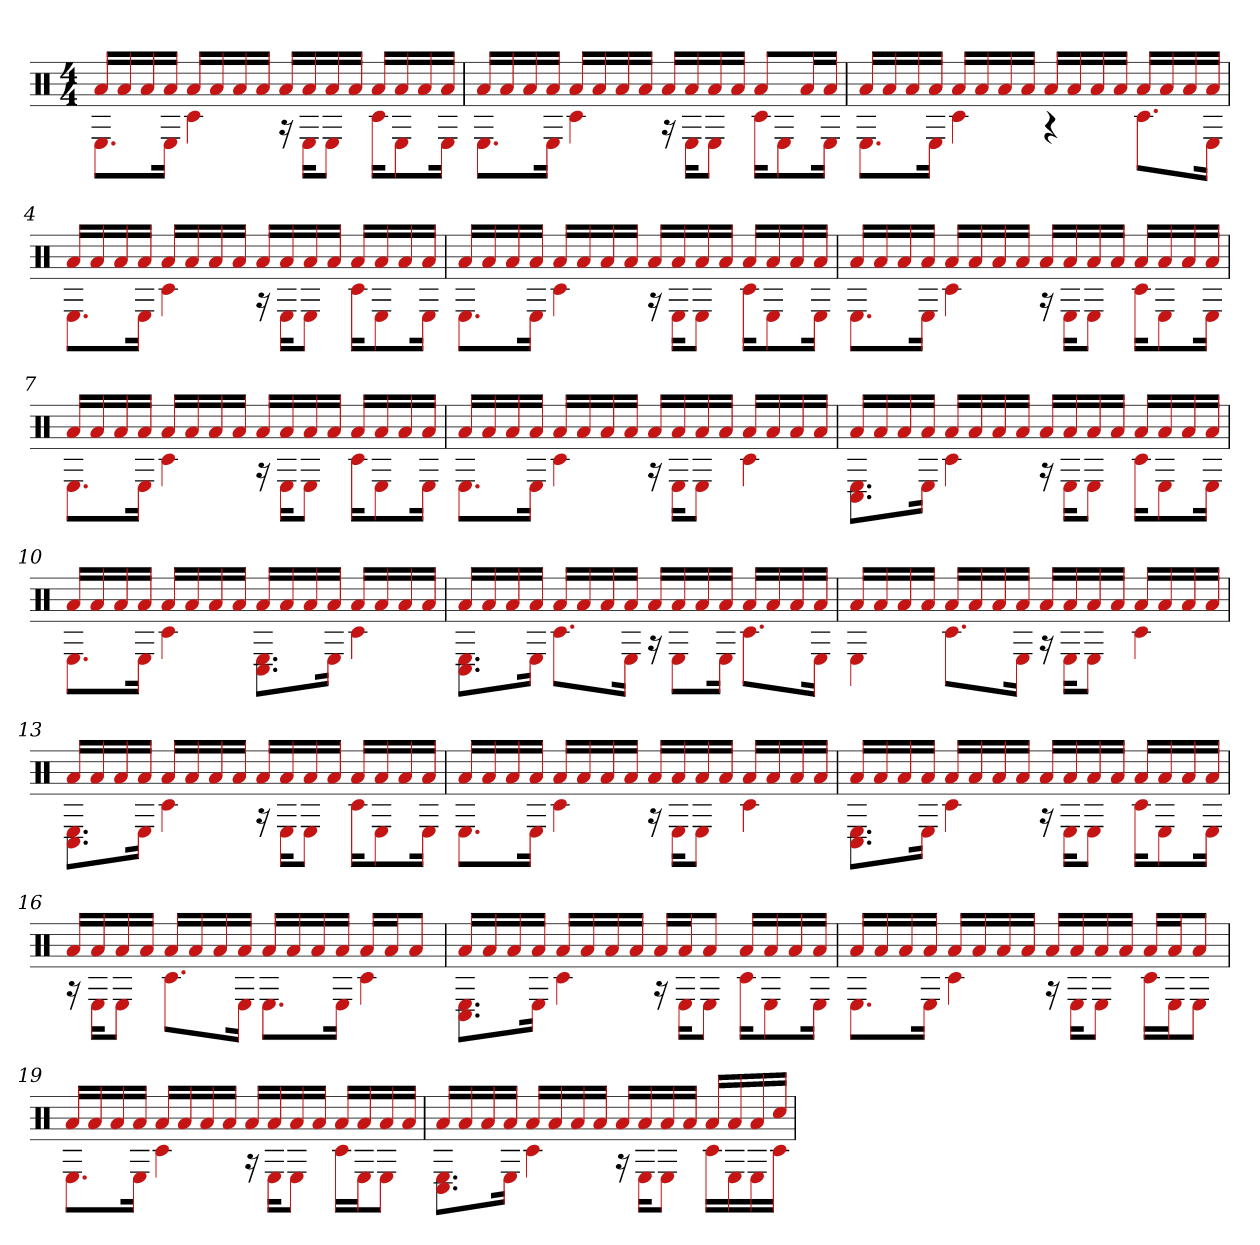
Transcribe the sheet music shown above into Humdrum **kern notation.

**kern
*part1
*staff1
*clefX
*k[]
*M4/4
=1
*^
16aLL	8.EL
16a	.
16a	.
16aJJ	16EJk
16aLL	4c#
16a	.
16a	.
16aJJ	.
16aLL	16r
16a	16EKL
16a	8EJ
16aJJ	.
16aLL	16c#KL
16a	8E
16a	.
16aJJ	16EJk
=2	=2
16aLL	8.EL
16a	.
16a	.
16aJJ	16EJk
16aLL	4c#
16a	.
16a	.
16aJJ	.
16aLL	16r
16a	16EKL
16a	8EJ
16aJJ	.
8aL	16c#KL
.	8E
16aL	.
16aJJ	16EJk
=3	=3
16aLL	8.EL
16a	.
16a	.
16aJJ	16EJk
16aLL	4c#
16a	.
16a	.
16aJJ	.
16aLL	4r
16a	.
16a	.
16aJJ	.
16aLL	8.c#L
16a	.
16a	.
16aJJ	16EJk
=4	=4
16aLL	8.EL
16a	.
16a	.
16aJJ	16EJk
16aLL	4c#
16a	.
16a	.
16aJJ	.
16aLL	16r
16a	16EKL
16a	8EJ
16aJJ	.
16aLL	16c#KL
16a	8E
16a	.
16aJJ	16EJk
=5	=5
16aLL	8.EL
16a	.
16a	.
16aJJ	16EJk
16aLL	4c#
16a	.
16a	.
16aJJ	.
16aLL	16r
16a	16EKL
16a	8EJ
16aJJ	.
16aLL	16c#KL
16a	8E
16a	.
16aJJ	16EJk
=6	=6
16aLL	8.EL
16a	.
16a	.
16aJJ	16EJk
16aLL	4c#
16a	.
16a	.
16aJJ	.
16aLL	16r
16a	16EKL
16a	8EJ
16aJJ	.
16aLL	16c#KL
16a	8E
16a	.
16aJJ	16EJk
=7	=7
16aLL	8.EL
16a	.
16a	.
16aJJ	16EJk
16aLL	4c#
16a	.
16a	.
16aJJ	.
16aLL	16r
16a	16EKL
16a	8EJ
16aJJ	.
16aLL	16c#KL
16a	8E
16a	.
16aJJ	16EJk
=8	=8
16aLL	8.EL
16a	.
16a	.
16aJJ	16EJk
16aLL	4c#
16a	.
16a	.
16aJJ	.
16aLL	16r
16a	16EKL
16a	8EJ
16aJJ	.
16aLL	4c#
16a	.
16a	.
16aJJ	.
=9	=9
16aLL	8.C# 8.EL
16a	.
16a	.
16aJJ	16EJk
16aLL	4c#
16a	.
16a	.
16aJJ	.
16aLL	16r
16a	16EKL
16a	8EJ
16aJJ	.
16aLL	16c#KL
16a	8E
16a	.
16aJJ	16EJk
=10	=10
16aLL	8.EL
16a	.
16a	.
16aJJ	16EJk
16aLL	4c#
16a	.
16a	.
16aJJ	.
16aLL	8.C# 8.EL
16a	.
16a	.
16aJJ	16EJk
16aLL	4c#
16a	.
16a	.
16aJJ	.
=11	=11
16aLL	8.C# 8.EL
16a	.
16a	.
16aJJ	16EJk
16aLL	8.c#L
16a	.
16a	.
16aJJ	16EJk
16aLL	16r
16a	8EL
16a	.
16aJJ	16EJk
16aLL	8.c#L
16a	.
16a	.
16aJJ	16EJk
=12	=12
16aLL	4E
16a	.
16a	.
16aJJ	.
16aLL	8.c#L
16a	.
16a	.
16aJJ	16EJk
16aLL	16r
16a	16EKL
16a	8EJ
16aJJ	.
16aLL	4c#
16a	.
16a	.
16aJJ	.
=13	=13
16aLL	8.C# 8.EL
16a	.
16a	.
16aJJ	16EJk
16aLL	4c#
16a	.
16a	.
16aJJ	.
16aLL	16r
16a	16EKL
16a	8EJ
16aJJ	.
16aLL	16c#KL
16a	8E
16a	.
16aJJ	16EJk
=14	=14
16aLL	8.EL
16a	.
16a	.
16aJJ	16EJk
16aLL	4c#
16a	.
16a	.
16aJJ	.
16aLL	16r
16a	16EKL
16a	8EJ
16aJJ	.
16aLL	4c#
16a	.
16a	.
16aJJ	.
=15	=15
16aLL	8.C# 8.EL
16a	.
16a	.
16aJJ	16EJk
16aLL	4c#
16a	.
16a	.
16aJJ	.
16aLL	16r
16a	16EKL
16a	8EJ
16aJJ	.
16aLL	16c#KL
16a	8E
16a	.
16aJJ	16EJk
=16	=16
16aLL	16r
16a	16EKL
16a	8EJ
16aJJ	.
16aLL	8.c#L
16a	.
16a	.
16aJJ	16EJk
16aLL	8.EL
16a	.
16a	.
16aJJ	16EJk
16aLL	4c#
16aJ	.
8aJ	.
=17	=17
16aLL	8.C# 8.EL
16a	.
16a	.
16aJJ	16EJk
16aLL	4c#
16a	.
16a	.
16aJJ	.
16aLL	16r
16aJ	16EKL
8aJ	8EJ
16aLL	16c#KL
16a	8E
16a	.
16aJJ	16EJk
=18	=18
16aLL	8.EL
16a	.
16a	.
16aJJ	16EJk
16aLL	4c#
16a	.
16a	.
16aJJ	.
16aLL	16r
16a	16EKL
16a	8EJ
16aJJ	.
16aLL	16c#LL
16aJ	16EJ
8aJ	8EJ
=19	=19
16aLL	8.EL
16a	.
16a	.
16aJJ	16EJk
16aLL	4c#
16a	.
16a	.
16aJJ	.
16aLL	16r
16a	16EKL
16a	8EJ
16aJJ	.
16aLL	16c#LL
16a	16EJ
16a	8EJ
16aJJ	.
=20	=20
16aLL	8.C# 8.EL
16a	.
16a	.
16aJJ	16EJk
16aLL	4c#
16a	.
16a	.
16aJJ	.
16aLL	16r
16a	16EKL
16a	8EJ
16aJJ	.
16aLL	16c#LL
16a	16E
16a	16E
16cc#JJ	16c#JJ
*v	*v
=
*-
